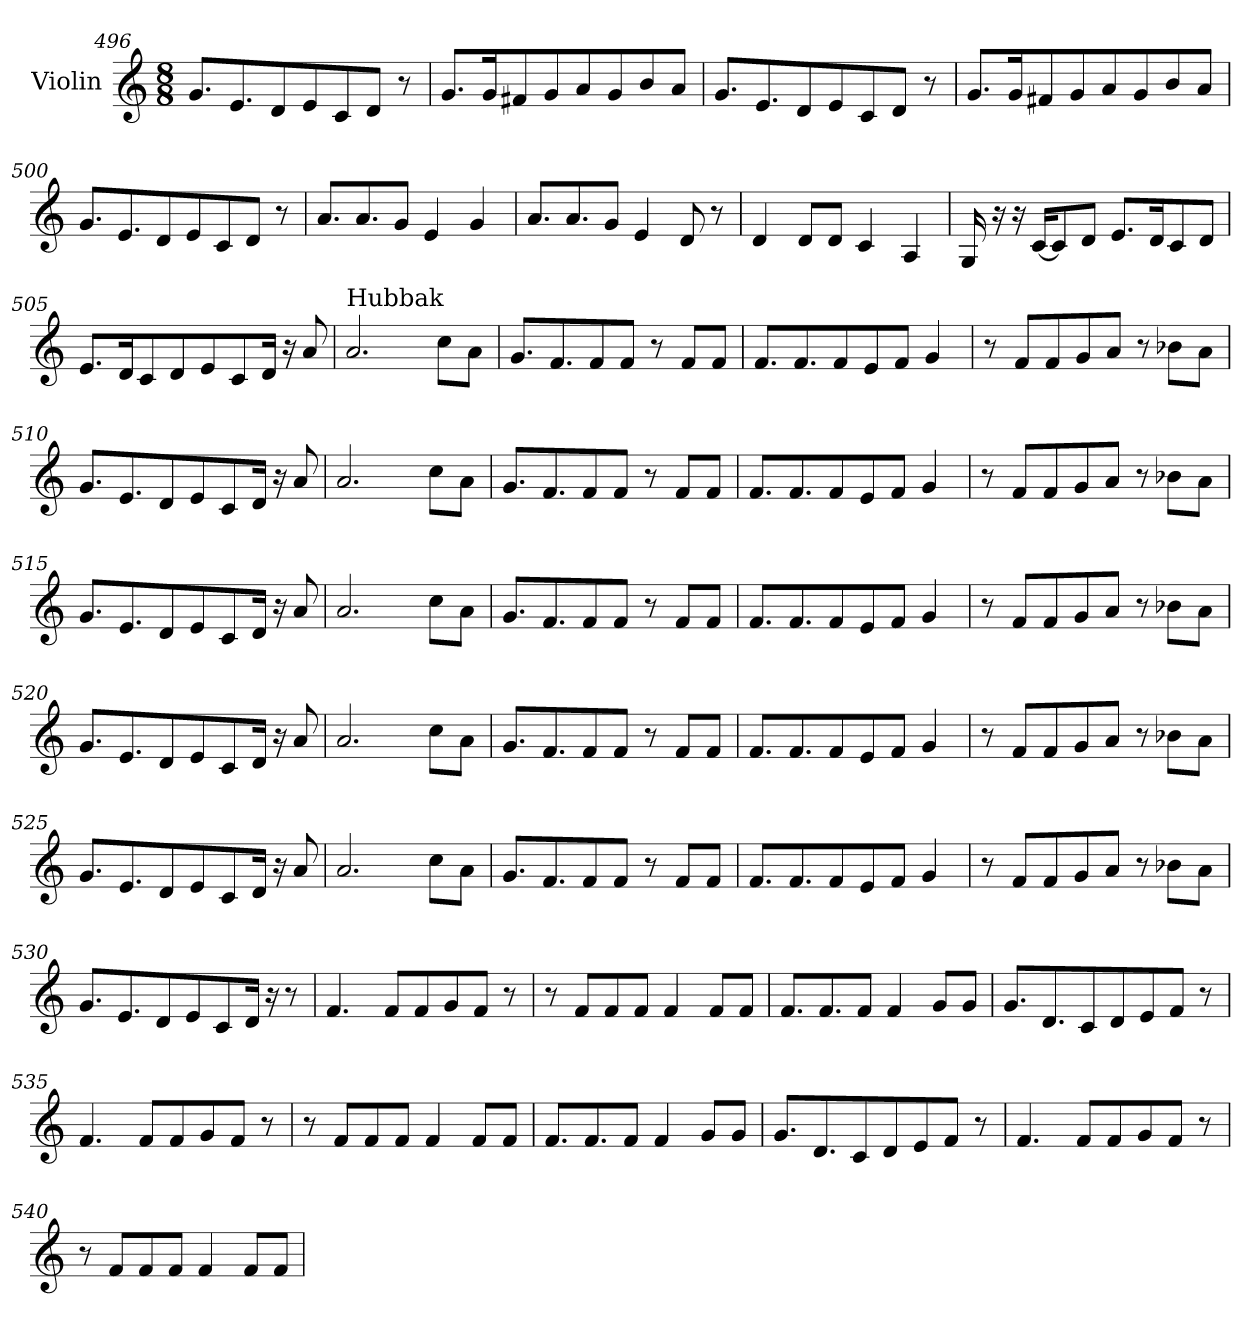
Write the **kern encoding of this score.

**kern
*part1
*staff1
*I"Violin
!!LO:LB:g=z
*clefG2
*k[]
*C:
*M8/8
=496
8.g/L
8.e/
8d/
8e/
8c/
8d/J
8r
=497
8.g/L
16g/K
8f#X/
8g/
8a/
8g/
8b/
8a/J
=498
8.g/L
8.e/
8d/
8e/
8c/
8d/J
8r
=499
8.g/L
16g/K
8f#X/
8g/
8a/
8g/
8b/
8a/J
!!LO:LB:g=z
=500
8.g/L
8.e/
8d/
8e/
8c/
8d/J
8r
=501
8.a/L
8.a/
8g/J
4e/
4g/
=502
8.a/L
8.a/
8g/J
4e/
8d/
8r
=503
4d/
8d/L
8d/J
4c/
4A/
!!LO:LB:g=z
=504
16G/
16r
16r
[16c/KL
8c/]
8d/J
8.e/L
16d/K
8c/
8d/J
=505
8.e/L
16d/K
8c/
8d/
8e/
8c/
16d/Jk
16r
8a/
=506
!LO:TX:a:t=Hubbak
2.a/
8cc\L
8a\J
=507
8.g/L
8.f/
8f/
8f/J
8r
8f/L
8f/J
!!LO:LB:g=z
=508
8.f/L
8.f/
8f/
8e/
8f/J
4g/
=509
8r
8f/L
8f/
8g/
8a/J
8r
8b-X\L
8a\J
=510
8.g/L
8.e/
8d/
8e/
8c/
16d/Jk
16r
8a/
=511
2.a/
8cc\L
8a\J
!!LO:PB:g=z
=512
8.g/L
8.f/
8f/
8f/J
8r
8f/L
8f/J
=513
8.f/L
8.f/
8f/
8e/
8f/J
4g/
=514
8r
8f/L
8f/
8g/
8a/J
8r
8b-X\L
8a\J
=515
8.g/L
8.e/
8d/
8e/
8c/
16d/Jk
16r
8a/
!!LO:LB:g=z
=516
2.a/
8cc\L
8a\J
=517
8.g/L
8.f/
8f/
8f/J
8r
8f/L
8f/J
=518
8.f/L
8.f/
8f/
8e/
8f/J
4g/
=519
8r
8f/L
8f/
8g/
8a/J
8r
8b-X\L
8a\J
!!LO:LB:g=z
=520
8.g/L
8.e/
8d/
8e/
8c/
16d/Jk
16r
8a/
=521
2.a/
8cc\L
8a\J
=522
8.g/L
8.f/
8f/
8f/J
8r
8f/L
8f/J
=523
8.f/L
8.f/
8f/
8e/
8f/J
4g/
!!LO:LB:g=z
=524
8r
8f/L
8f/
8g/
8a/J
8r
8b-X\L
8a\J
=525
8.g/L
8.e/
8d/
8e/
8c/
16d/Jk
16r
8a/
=526
2.a/
8cc\L
8a\J
=527
8.g/L
8.f/
8f/
8f/J
8r
8f/L
8f/J
!!LO:LB:g=z
=528
8.f/L
8.f/
8f/
8e/
8f/J
4g/
=529
8r
8f/L
8f/
8g/
8a/J
8r
8b-X\L
8a\J
=530
8.g/L
8.e/
8d/
8e/
8c/
16d/Jk
16r
8r
=531
4.f/
8f/L
8f/
8g/
8f/J
8r
!!LO:LB:g=z
=532
8r
8f/L
8f/
8f/J
4f/
8f/L
8f/J
=533
8.f/L
8.f/
8f/J
4f/
8g/L
8g/J
=534
8.g/L
8.d/
8c/
8d/
8e/
8f/J
8r
=535
4.f/
8f/L
8f/
8g/
8f/J
8r
!!LO:LB:g=z
=536
8r
8f/L
8f/
8f/J
4f/
8f/L
8f/J
=537
8.f/L
8.f/
8f/J
4f/
8g/L
8g/J
=538
8.g/L
8.d/
8c/
8d/
8e/
8f/J
8r
=539
4.f/
8f/L
8f/
8g/
8f/J
8r
!!LO:LB:g=z
=540
8r
8f/L
8f/
8f/J
4f/
8f/L
8f/J
=
*-
